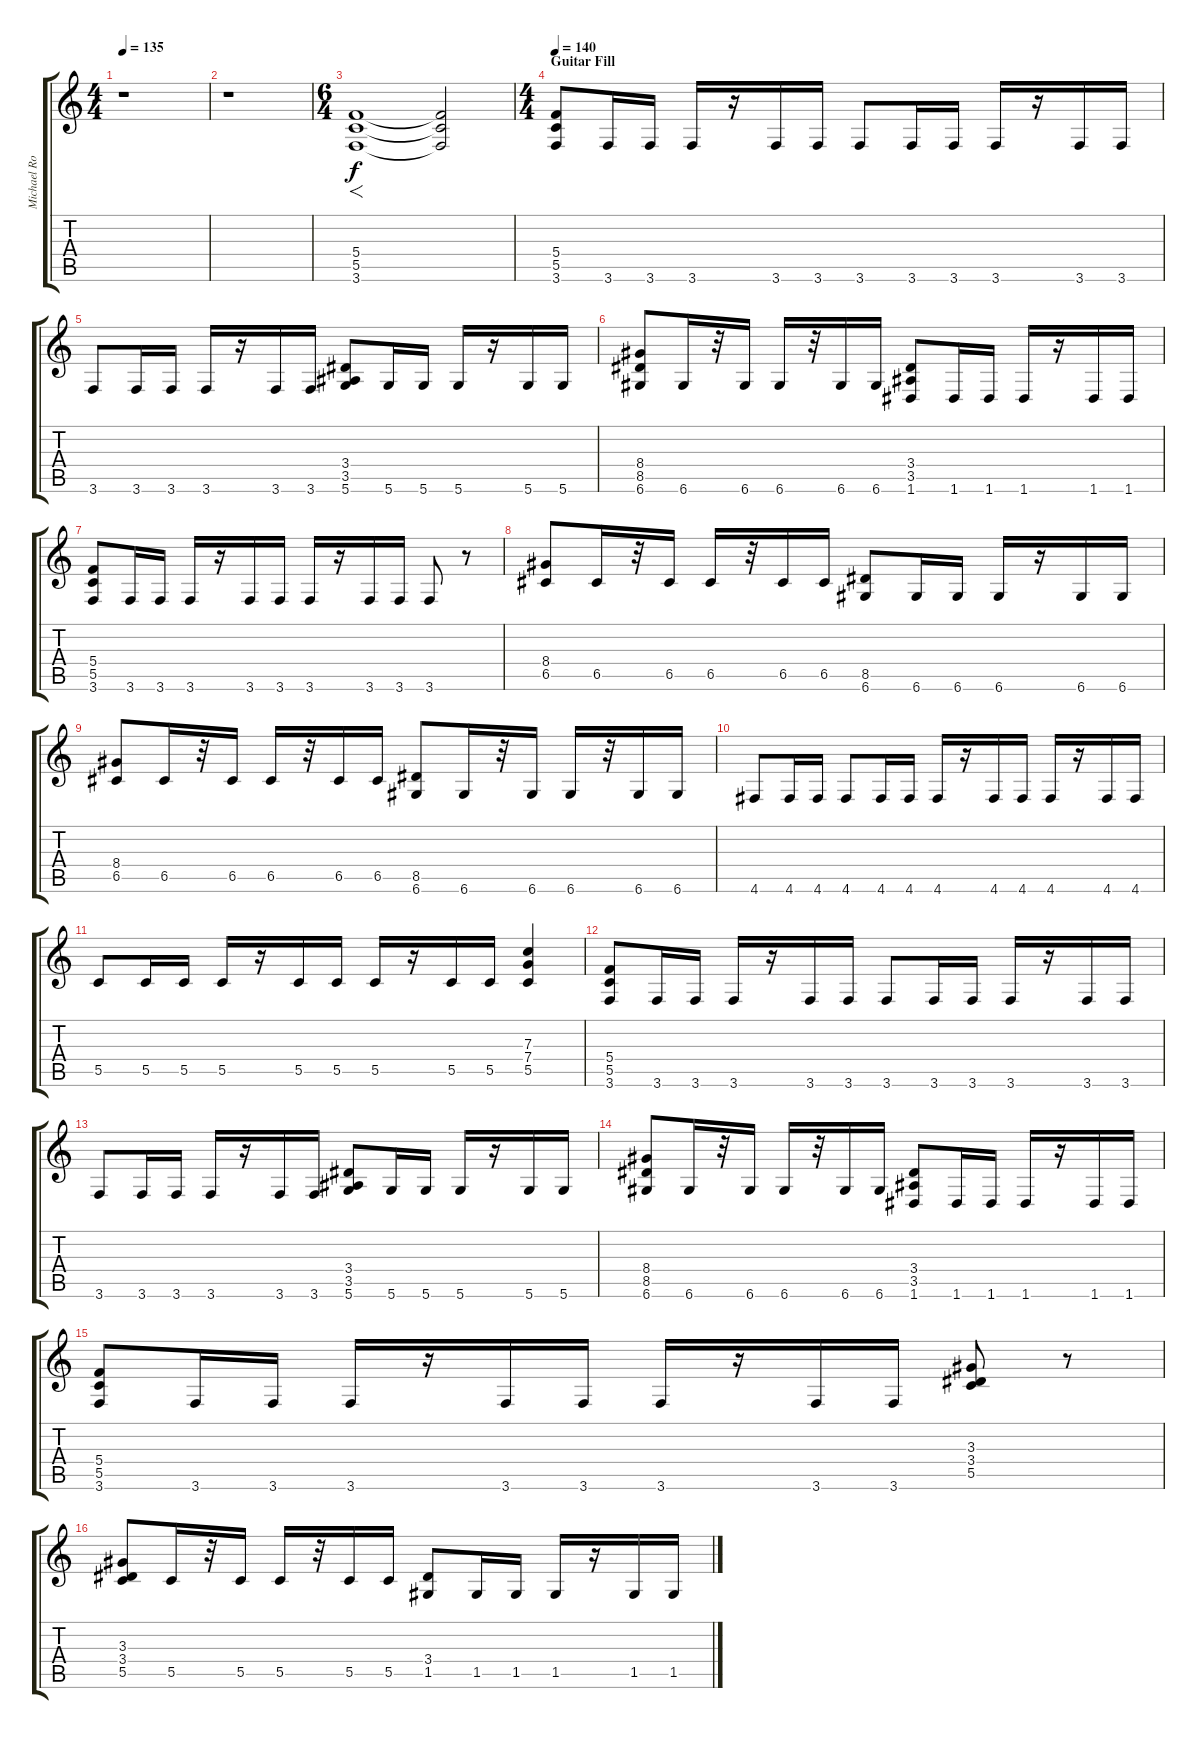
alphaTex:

\track ("Michael Romeo Lead" "Michael Ro") {instrument distortionguitar}
\staff {score tabs}
\tuning (D4 A3 F3 C3 G2 D2) {hide}
\ts (4 4)
\tempo 135
\clef g2
\ks c
r.1{dy f} |
r.1 |
\ts (6 4)
(5.4 5.5 3.6).1{f volume 16} (5.4{t} 5.5{t} 3.6{t}).2 |
\ts (4 4)
\section ("" "Guitar Fill")
\tempo 140
(5.4 5.5 3.6).8{volume 15} 3.6.16 3.6.16 3.6.16 r.16 3.6.16 3.6.16 3.6.8 3.6.16 3.6.16 3.6.16 r.16 3.6.16 3.6.16 |
3.6.8 3.6.16 3.6.16 3.6.16 r.16 3.6.16 3.6.16 (3.4 3.5 5.6).8 5.6.16 5.6.16 5.6.16 r.16 5.6.16 5.6.16 |
(8.4 8.5 6.6).8 6.6.16 r.32 6.6.16 6.6.16 r.32 6.6.16 6.6.16 (3.4 3.5 1.6).8 1.6.16 1.6.16 1.6.16 r.16 1.6.16 1.6.16 |
(5.4 5.5 3.6).8 3.6.16 3.6.16 3.6.16 r.16 3.6.16 3.6.16 3.6.16 r.16 3.6.16 3.6.16 3.6.8 r.8 |
(8.4 6.5).8 6.5.16 r.32 6.5.16 6.5.16 r.32 6.5.16 6.5.16 (8.5 6.6).8 6.6.16 6.6.16 6.6.16 r.16 6.6.16 6.6.16 |
(8.4 6.5).8 6.5.16 r.32 6.5.16 6.5.16 r.32 6.5.16 6.5.16 (8.5 6.6).8 6.6.16 r.32 6.6.16 6.6.16 r.32 6.6.16 6.6.16 |
4.6.8 4.6.16 4.6.16 4.6.8 4.6.16 4.6.16 4.6.16 r.16 4.6.16 4.6.16 4.6.16 r.16 4.6.16 4.6.16 |
5.5.8 5.5.16 5.5.16 5.5.16 r.16 5.5.16 5.5.16 5.5.16 r.16 5.5.16 5.5.16 (7.3 7.4 5.5).4 |
(5.4 5.5 3.6).8 3.6.16 3.6.16 3.6.16 r.16 3.6.16 3.6.16 3.6.8 3.6.16 3.6.16 3.6.16 r.16 3.6.16 3.6.16 |
3.6.8 3.6.16 3.6.16 3.6.16 r.16 3.6.16 3.6.16 (3.4 3.5 5.6).8 5.6.16 5.6.16 5.6.16 r.16 5.6.16 5.6.16 |
(8.4 8.5 6.6).8 6.6.16 r.32 6.6.16 6.6.16 r.32 6.6.16 6.6.16 (3.4 3.5 1.6).8 1.6.16 1.6.16 1.6.16 r.16 1.6.16 1.6.16 |
(5.4 5.5 3.6).8 3.6.16 3.6.16 3.6.16 r.16 3.6.16 3.6.16 3.6.16 r.16 3.6.16 3.6.16 (3.3 3.4 5.5).8 r.8 |
(3.3 3.4 5.5).8 5.5.16 r.32 5.5.16 5.5.16 r.32 5.5.16 5.5.16 (3.4 1.5).8 1.5.16 1.5.16 1.5.16 r.16 1.5.16 1.5.16
